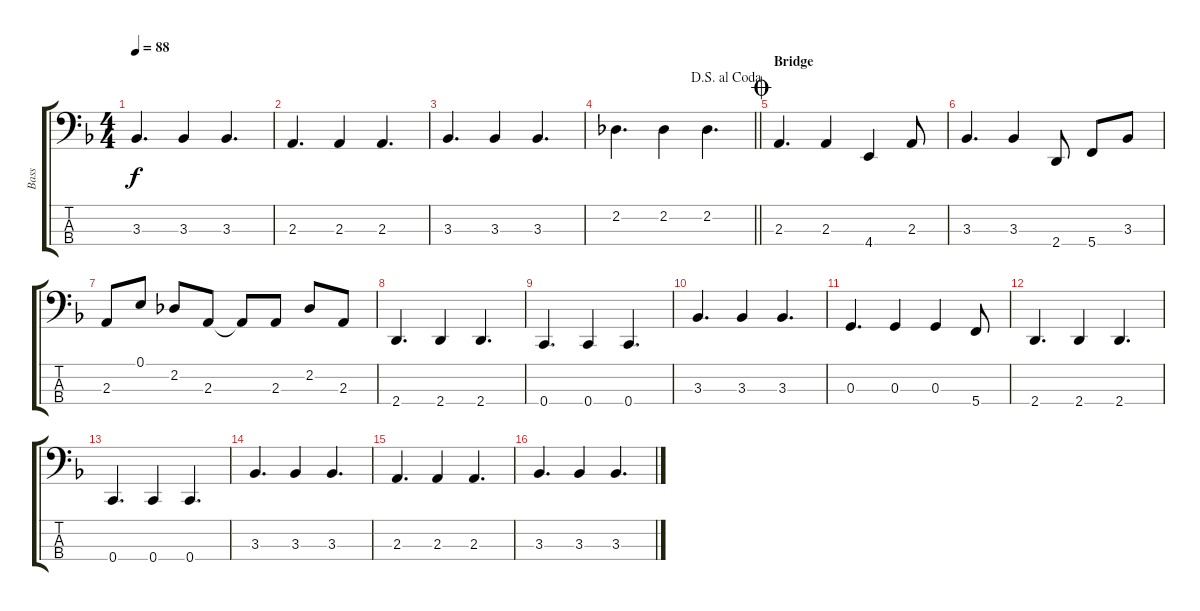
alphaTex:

\track ("Bass" "Bass") {instrument electricbasspick}
\staff {score tabs}
\tuning (E2 B1 G1 C1) {hide}
\ts (4 4)
\tempo 88
\clef f4
\ks f
3.3.4{d dy f} 3.3.4 3.3.4{d} |
2.3.4{d} 2.3.4 2.3.4{d} |
3.3.4{d} 3.3.4 3.3.4{d} |
\jump dalsegnoalcoda
\barLineRight lightlight
2.2.4{d} 2.2.4 2.2.4{d} |
\section ("" "Bridge")
\jump coda
2.3.4{d} 2.3.4 4.4.4 2.3.8 |
3.3.4{d} 3.3.4 2.4.8 5.4.8 3.3.8 |
2.3.8 0.1.8 2.2.8 2.3.8 2.3{t}.8 2.3.8 2.2.8 2.3.8 |
2.4.4{d} 2.4.4 2.4.4{d} |
0.4.4{d} 0.4.4 0.4.4{d} |
3.3.4{d} 3.3.4 3.3.4{d} |
0.3.4{d} 0.3.4 0.3.4 5.4.8 |
2.4.4{d} 2.4.4 2.4.4{d} |
0.4.4{d} 0.4.4 0.4.4{d} |
3.3.4{d} 3.3.4 3.3.4{d} |
2.3.4{d} 2.3.4 2.3.4{d} |
3.3.4{d} 3.3.4 3.3.4{d}
